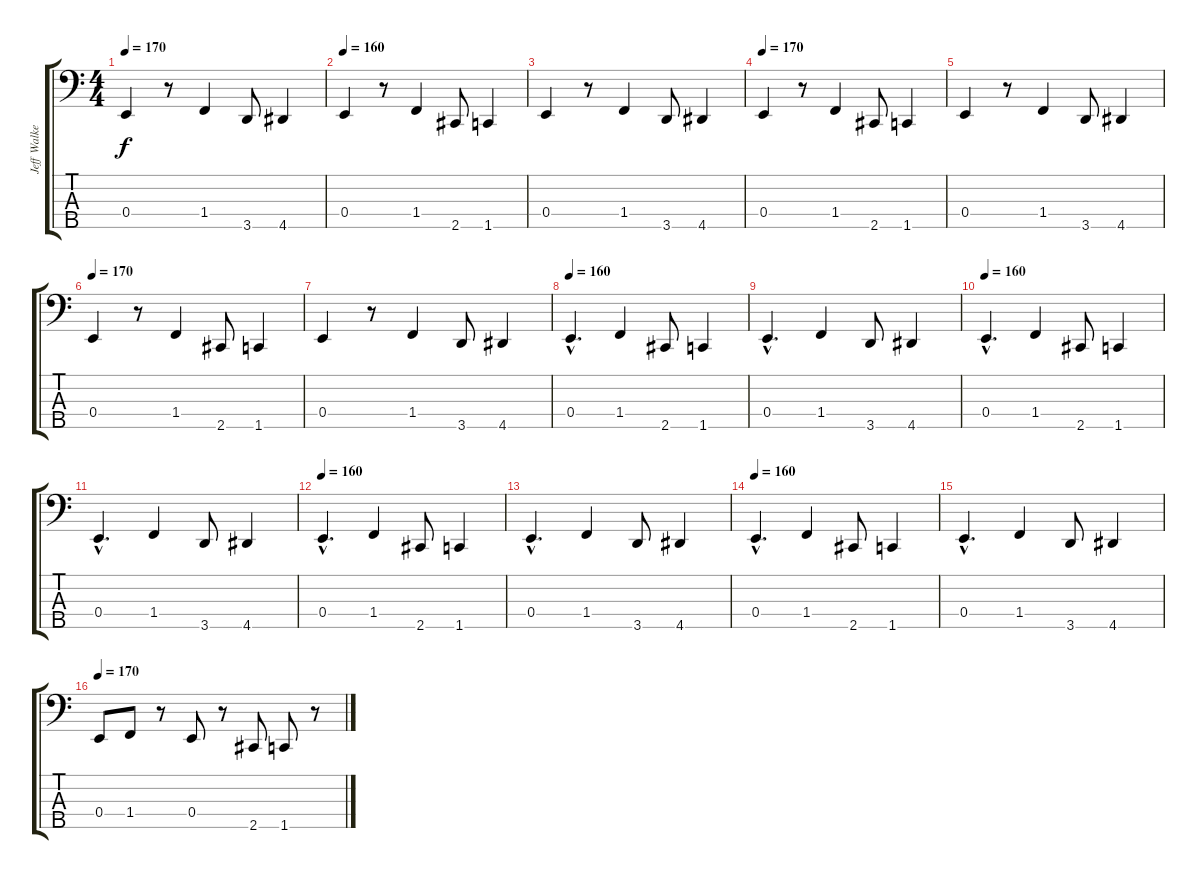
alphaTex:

\track ("Jeff Walker" "Jeff Walke") {instrument electricbasspick}
\staff {score tabs}
\tuning (G2 D2 A1 E1 B0) {hide}
\ts (4 4)
\tempo 170
\clef f4
\ks c
0.4.4{dy f} r.8 1.4.4 3.5.8 4.5.4 |
\tempo 160
0.4.4 r.8 1.4.4 2.5.8 1.5.4 |
0.4.4 r.8 1.4.4 3.5.8 4.5.4 |
\tempo 160
\tempo 170
0.4.4 r.8 1.4.4 2.5.8 1.5.4 |
0.4.4 r.8 1.4.4 3.5.8 4.5.4 |
\tempo 160
\tempo 170
0.4.4 r.8 1.4.4 2.5.8 1.5.4 |
0.4.4 r.8 1.4.4 3.5.8 4.5.4 |
\tempo 160
0.4{hac}.4{d} 1.4.4 2.5.8 1.5.4 |
0.4{hac}.4{d} 1.4.4 3.5.8 4.5.4 |
\tempo 160
0.4{hac}.4{d} 1.4.4 2.5.8 1.5.4 |
0.4{hac}.4{d} 1.4.4 3.5.8 4.5.4 |
\tempo 160
0.4{hac}.4{d} 1.4.4 2.5.8 1.5.4 |
0.4{hac}.4{d} 1.4.4 3.5.8 4.5.4 |
\tempo 160
0.4{hac}.4{d} 1.4.4 2.5.8 1.5.4 |
0.4{hac}.4{d} 1.4.4 3.5.8 4.5.4 |
\tempo 170
0.4.8 1.4.8 r.8 0.4.8 r.8 2.5.8 1.5.8 r.8
